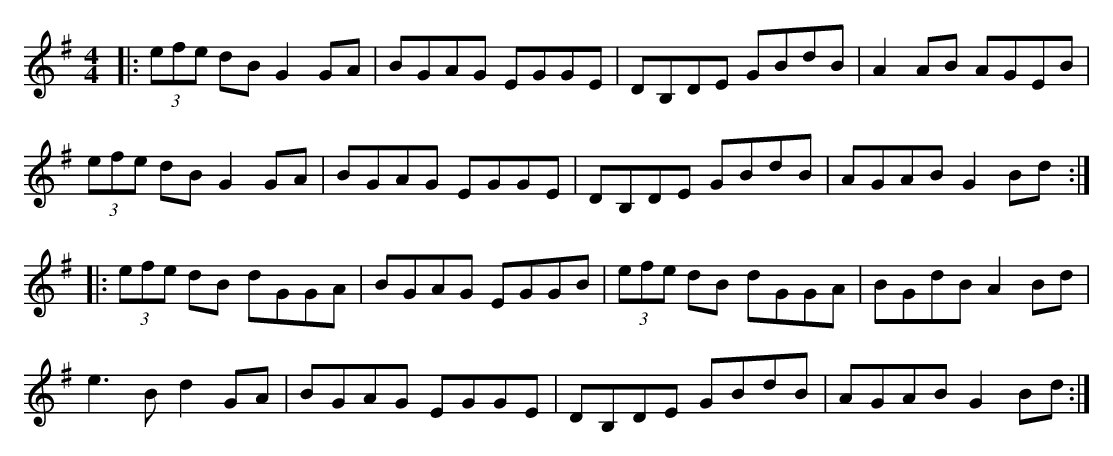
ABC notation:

X:1
M:4/4
K:G
|:(3efe dB G2 GA|BGAG EGGE|DB,DE GBdB|A2 AB AGEB|
(3efe dBG2 GA|BGAG EGGE|DB,DE GBdB|AGAB G2Bd:|
|:(3efe dB dGGA|BGAG EGGB|(3efe dB dGGA|BGdB A2 Bd|
e3 B d2 GA|BGAG EGGE|DB,DE GBdB|AGAB G2 Bd:|
